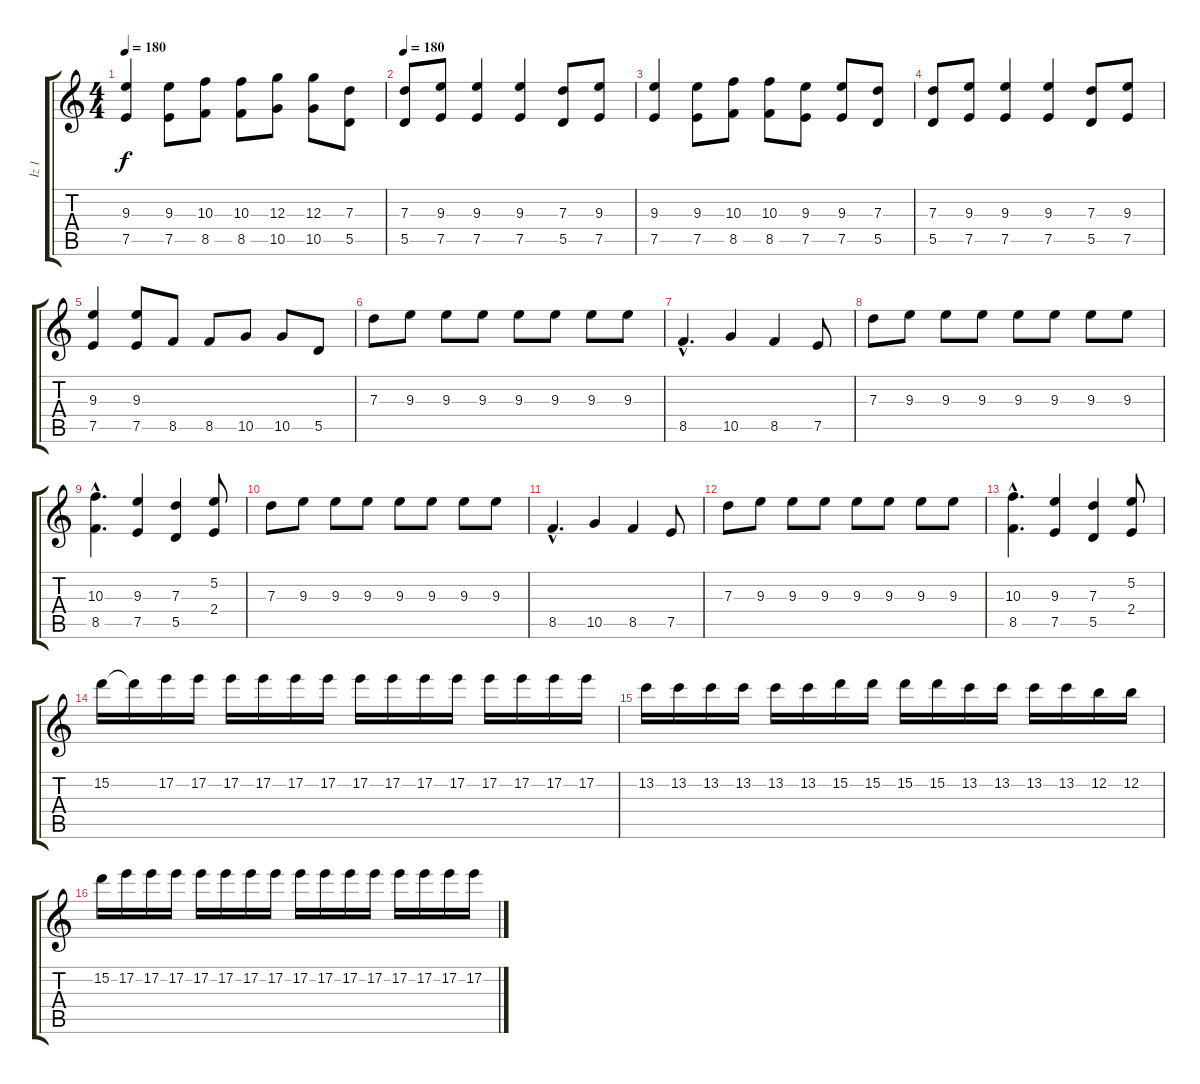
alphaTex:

\track ("İz 1" "İz 1") {instrument distortionguitar}
\staff {score tabs}
\tuning (E4 B3 G3 D3 A2 E2) {hide}
\ts (4 4)
\tempo 180
\clef g2
\ks c
(9.3 7.5).4{dy f} (9.3 7.5).8 (10.3 8.5).8 (10.3 8.5).8 (12.3 10.5).8 (12.3 10.5).8 (7.3 5.5).8 |
\tempo 180
(7.3 5.5).8 (9.3 7.5).8 (9.3 7.5).4 (9.3 7.5).4 (7.3 5.5).8 (9.3 7.5).8 |
(9.3 7.5).4 (9.3 7.5).8 (10.3 8.5).8 (10.3 8.5).8 (9.3 7.5).8 (9.3 7.5).8 (7.3 5.5).8 |
(7.3 5.5).8 (9.3 7.5).8 (9.3 7.5).4 (9.3 7.5).4 (7.3 5.5).8 (9.3 7.5).8 |
(9.3 7.5).4 (9.3 7.5).8 8.5.8 8.5.8 10.5.8 10.5.8 5.5.8 |
7.3.8 9.3.8 9.3.8 9.3.8 9.3.8 9.3.8 9.3.8 9.3.8 |
8.5{hac}.4{d} 10.5.4 8.5.4 7.5.8 |
7.3.8 9.3.8 9.3.8 9.3.8 9.3.8 9.3.8 9.3.8 9.3.8 |
(10.3{hac} 8.5{hac}).4{d} (9.3 7.5).4 (7.3 5.5).4 (5.2 2.4).8 |
7.3.8 9.3.8 9.3.8 9.3.8 9.3.8 9.3.8 9.3.8 9.3.8 |
8.5{hac}.4{d} 10.5.4 8.5.4 7.5.8 |
7.3.8 9.3.8 9.3.8 9.3.8 9.3.8 9.3.8 9.3.8 9.3.8 |
(10.3{hac} 8.5{hac}).4{d} (9.3 7.5).4 (7.3 5.5).4 (5.2 2.4).8 |
15.2.16 15.2{t}.16 17.2.16 17.2.16 17.2.16 17.2.16 17.2.16 17.2.16 17.2.16 17.2.16 17.2.16 17.2.16 17.2.16 17.2.16 17.2.16 17.2.16 |
13.2.16 13.2.16 13.2.16 13.2.16 13.2.16 13.2.16 15.2.16 15.2.16 15.2.16 15.2.16 13.2.16 13.2.16 13.2.16 13.2.16 12.2.16 12.2.16 |
15.2.16 17.2.16 17.2.16 17.2.16 17.2.16 17.2.16 17.2.16 17.2.16 17.2.16 17.2.16 17.2.16 17.2.16 17.2.16 17.2.16 17.2.16 17.2.16
